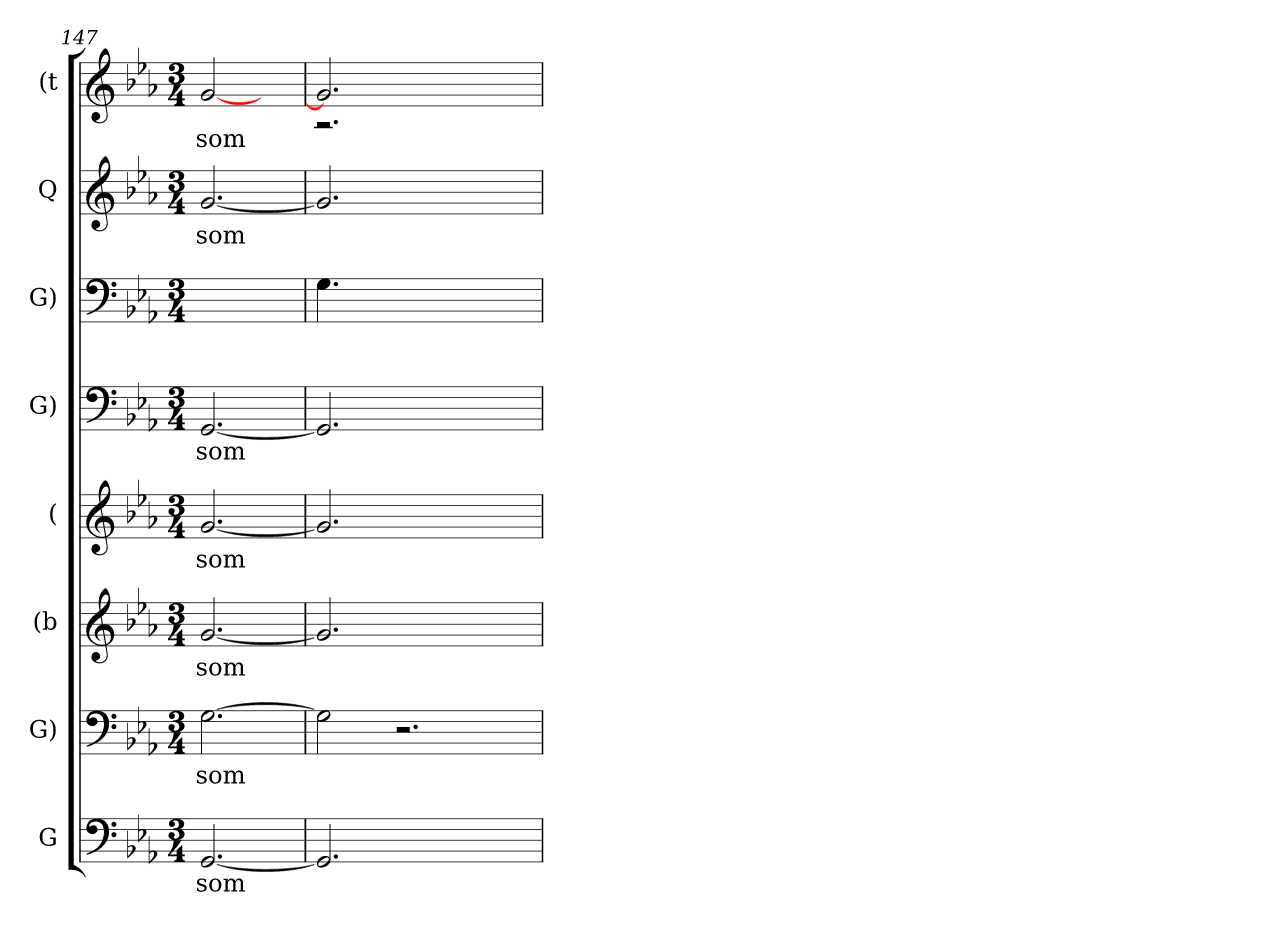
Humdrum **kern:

**kern	**text	**kern	**text	**kern	**text	**kern	**text	**kern	**text	**kern	**kern	**text	**kern	**text
*part8	*part8	*part7	*part7	*part6	*part6	*part5	*part5	*part4	*part4	*part3	*part2	*part2	*part1	*part1
*staff8	*staff8	*staff7	*staff7	*staff6	*staff6	*staff5	*staff5	*staff4	*staff4	*staff3	*staff2	*staff2	*staff1	*staff1
*I"G	*	*I"G)	*	*I"(b	*	*I"(	*	*I"G)	*	*I"G)	*I"Q	*	*I"(t	*
*clefF4	*	*clefF4	*	*clefG2	*	*clefG2	*	*clefF4	*	*clefF4	*clefG2	*	*clefG2	*
*k[b-e-a-]	*	*k[b-e-a-]	*	*k[b-e-a-]	*	*k[b-e-a-]	*	*k[b-e-a-]	*	*k[b-e-a-]	*k[b-e-a-]	*	*k[b-e-a-]	*
*M3/4	*	*M3/4	*	*M3/4	*	*M3/4	*	*M3/4	*	*M3/4	*M3/4	*	*M3/4	*
=147	=147	=147	=147	=147	=147	=147	=147	=147	=147	=147	=147	=147	=147	=147
[2.GGi/	som-	[2.Gi\	som	[2.gi/	som	[2.gi/	som	[2.GGi/	som	2.ryy	[2.gi/	som	[2gi/	som
.	.	.	.	.	.	.	.	.	.	.	.	.	4ryy	.
=148	=148	=148	=148	=148	=148	=148	=148	=148	=148	=148	=148	=148	=148	=148
*	*	*	*	*	*	*	*	*	*	*	*	*	*^	*
2.GGi/]	--	2Gi\]	.	2.gi/]	.	2.gi/]	.	2.GGi/]	.	4.Gi\	2.gi/]	.	2.gi/]	2.r	.
.	.	.	.	.	.	.	.	.	.	4.ryy	.	.	.	.	.
.	.	2.r	.	.	.	.	.	.	.	.	.	.	.	.	.
2.ryy	.	.	.	2.ryy	.	2.ryy	.	2.ryy	.	2.ryy	2.ryy	.	2.ryy	2.ryy	.
.	.	4ryy	.	.	.	.	.	.	.	.	.	.	.	.	.
*	*	*	*	*	*	*	*	*	*	*	*	*	*v	*v	*
=	=	=	=	=	=	=	=	=	=	=	=	=	=	=
*-	*-	*-	*-	*-	*-	*-	*-	*-	*-	*-	*-	*-	*-	*-
